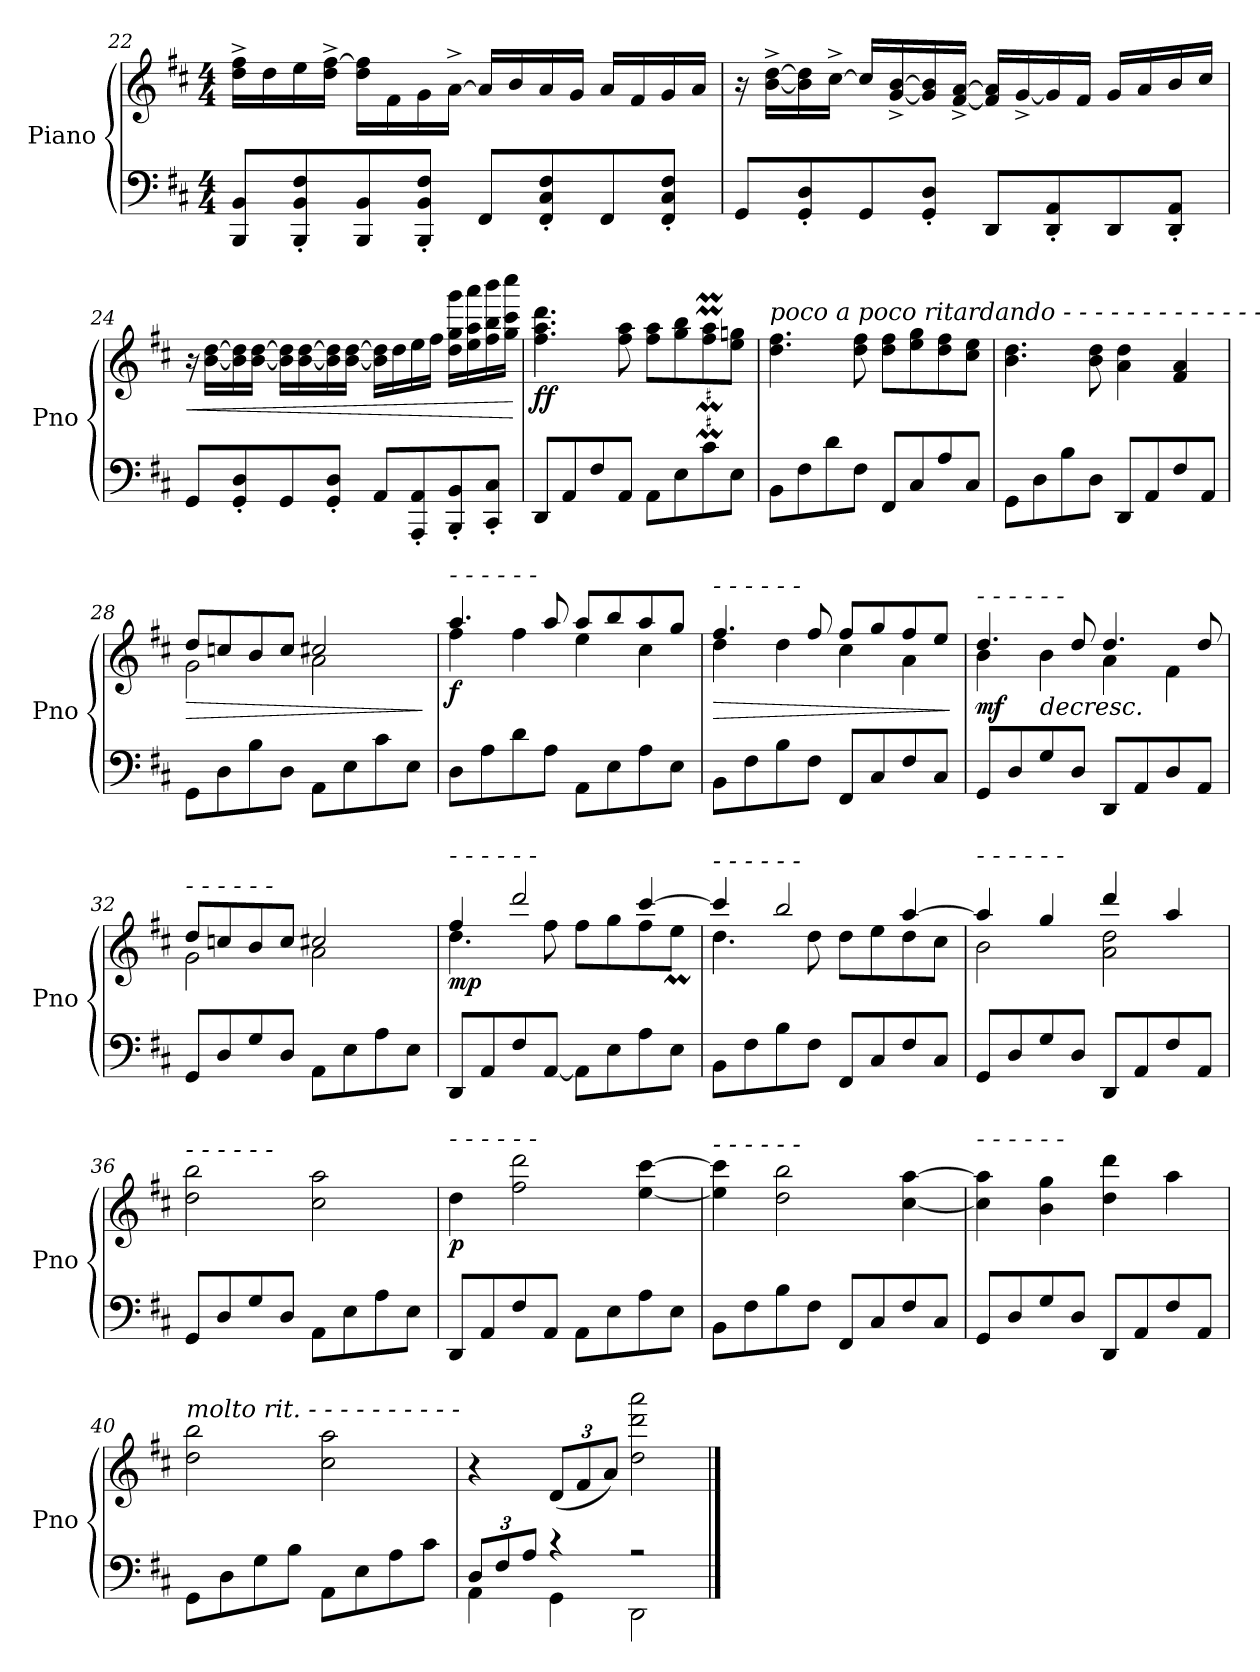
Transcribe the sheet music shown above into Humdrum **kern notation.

**kern	**kern	**dynam
*part1	*part1	*part1
*staff2	*staff1	*staff1/2
*I"Piano	*	*
*I'Pno	*	*
*clefF4	*clefG2	*
*k[f#c#]	*k[f#c#]	*
*M4/4	*M4/4	*
=22	=22	=22
8BBB/ 8BB/L	16dd\^ 16ff#\^LL	.
.	16dd\	.
8BBB/' 8BB/' 8F#/'	16ee\	.
.	16dd\^ [16ff#\^JJ	.
8BBB/ 8BB/	16dd\ 16ff#\]LL	.
.	16f#\	.
8BBB/' 8BB/' 8F#/'J	16g\	.
.	[16a^\JJ	.
8FF#/L	16a/LL]	.
.	16b/	.
8FF#/' 8C#/' 8F#/'	16a/	.
.	16g/JJ	.
8FF#/	16a/LL	.
.	16f#/	.
8FF#/' 8C#/' 8F#/'J	16g/	.
.	16a/JJ	.
!!LO:LB:g=z
=23	=23	=23
8GG/L	16r	.
.	[16b\^ [16dd\^LL	.
8GG/' 8D/'	16b\] 16dd\]	.
.	[16cc#^\JJ	.
8GG/	16cc#/LL]	.
.	[16g/^ [16b/^	.
8GG/' 8D/'J	16g/] 16b/]	.
.	[16f#/^ [16a/^JJ	.
8DD/L	16f#/] 16a/]LL	.
.	[16g^/	.
8DD/' 8AA/'	16g/]	.
.	16f#/JJ	.
8DD/	16g/LL	.
.	16a/	.
8DD/' 8AA/'J	16b/	.
.	16cc#/JJ	.
=24	=24	=24
!	!	!LO:HP:b
8GG/L	16r	<
.	[16b\ [16dd\LL	.
8GG/' 8D/'	16b\] 16dd\]	.
.	[16b\ [16dd\JJ	.
8GG/	16b\] 16dd\]LL	.
.	[16b\ [16dd\	.
8GG/' 8D/'J	16b\] 16dd\]	.
.	[16b\ [16dd\JJ	.
8AA/L	16b\] 16dd\]LL	.
.	16dd\	.
8AAA/' 8AA/'	16ee\	.
.	16ff#\JJ	.
8BBB/' 8BB/'	16dd\ 16gg\ 16ggg\LL	.
.	16ee\ 16aa\ 16aaa\	.
8CC#/' 8C#/'J	16ff#\ 16bb\ 16bbb\	.
.	16gg\ 16ccc#\ 16cccc#\JJ	.
.	.	[
!!LO:LB:g=z
=25	=25	=25
!	!	!LO:DY:b
8DD/L	4.ff#\ 4.aa\ 4.ddd\	ff
8AA/	.	.
8F#/	.	.
8AA/J	8ff#\ 8aa\	.
8AA\L	8ff#\ 8aa\L	.
8E\	8gg\ 8bb\	.
8c#\	8ff#\M 8aa\M	.
*	*MM98	*
8E\J	8ee\ 8gg\J	.
=26	=26	=26
!	!LO:TX:a:i:t=poco a poco ritardando   -   -   -   -   -   -   -   -   -   -    -   -   -   -   -   -   -    -   -   -   -   -	!
8BB\L	4.dd\ 4.ff#\	.
8F#\	.	.
8d\	.	.
8F#\J	8dd\ 8ff#\	.
8FF#/L	8dd\ 8ff#\L	.
8C#/	8ee\ 8gg\	.
8A/	8dd\ 8ff#\	.
8C#/J	8cc#\ 8ee\J	.
=27	=27	=27
8GG\L	4.b\ 4.dd\	.
8D\	.	.
8B\	.	.
8D\J	8b\ 8dd\	.
8DD/L	4a\ 4dd\	.
8AA/	.	.
8F#/	4f#/ 4a/	.
8AA/J	.	.
=28	=28	=28
!	!	!LO:HP:b
*	*^	*
8GG\L	8dd/L	2g\	>
8D\	8ccn/	.	.
8B\	8b/	.	.
*	*MM96	*	*
8D\J	8cc/J	.	.
8AA\L	2cc#X/	2a\	.
8E\	.	.	.
8c#\	.	.	.
8E\J	.	.	.
*	*v	*v	*
.	.	]
!!LO:PB:g=z
=29	=29	=29
*	*MM95	*
*	*^	*
!	!LO:TX:a:i:t=-   -   -   -   -   -	!	!
!	!	!	!LO:DY:b
8D\L	4.aa/	4ff#\	f
8A\	.	.	.
8d\	.	4ff#\	.
8A\J	8aa/	.	.
8AA\L	8aa/L	4ee\	.
8E\	8bb/	.	.
8A\	8aa/	4cc#\	.
8E\J	8gg/J	.	.
=30	=30	=30	=30
!	!LO:TX:a:i:t=-   -   -   -   -   -	!	!
!	!	!	!LO:HP:b
8BB\L	4.ff#/	4dd\	>
8F#\	.	.	.
8B\	.	4dd\	.
8F#\J	8ff#/	.	.
8FF#/L	8ff#/L	4cc#\	.
8C#/	8gg/	.	.
8F#/	8ff#/	4a\	.
*	*MM93	*	*
8C#/J	8ee/J	.	.
*	*v	*v	*
.	.	]
!!LO:LB:g=z
=31	=31	=31
*	*^	*
!	!LO:TX:a:i:t=-   -   -   -   -   -	!	!
!	!	!	!LO:DY:b
8GG/L	4.dd/	4b\	mf
8D/	.	.	.
!	!	!	!LO:HP:b
8G/	.	4b\	>
8D/J	8dd/	.	.
8DD/L	4.dd/	4a\	.
8AA/	.	.	.
8D/	.	4f#\	.
8AA/J	8dd/	.	.
=32	=32	=32	=32
!	!LO:TX:a:i:t=-   -   -   -   -   -	!	!
8GG/L	8dd/L	2g\	.
*	*MM91	*	*
8D/	8ccn/	.	.
8G/	8b/	.	.
8D/J	8cc/J	.	.
8AA\L	2cc#X/	2a\	.
8E\	.	.	.
8A\	.	.	.
8E\J	.	.	.
!!LO:LB:g=z	!!
=33	=33	=33	=33
!	!LO:TX:a:i:t=-   -   -   -   -   -	!	!
!	!	!	!LO:DY:b
8DD/L	4ff#/	4.dd\	mp
8AA/	.	.	.
8F#/	2ddd/	.	.
[8AA/J	.	8ff#\	.
8AA\L]	.	8ff#\L	.
8E\	.	8gg\	.
8A\	[4ccc#/	8ff#\	.
*	*MM90	*	*
8E\J	.	8eeM\J	.
=34	=34	=34	=34
!	!LO:TX:a:i:t=-   -   -   -   -   -	!	!
8BB\L	4ccc#/]	4.dd\	.
8F#\	.	.	.
8B\	2bb/	.	.
8F#\J	.	8dd\	.
8FF#/L	.	8dd\L	.
8C#/	.	8ee\	.
8F#/	[4aa/	8dd\	.
8C#/J	.	8cc#\J	.
=35	=35	=35	=35
*	*MM89	*	*
!	!LO:TX:a:i:t=-   -   -   -   -   -	!	!
8GG/L	4aa/]	2b\	.
8D/	.	.	.
8G/	4gg/	.	.
8D/J	.	.	.
8DD/L	4ddd/	2a\ 2dd\	.
8AA/	.	.	.
8F#/	4aa/	.	.
8AA/J	.	.	.
*	*v	*v	*
!!LO:LB:g=z
=36	=36	=36
!	!LO:TX:a:i:t=-   -   -   -   -   -	!
8GG/L	2dd\ 2bb\	.
8D/	.	.
8G/	.	.
8D/J	.	.
*	*MM88	*
8AA\L	2cc#\ 2aa\	.
8E\	.	.
8A\	.	.
8E\J	.	.
.	.	]
=37	=37	=37
*	*MM87	*
!	!LO:TX:a:i:t=-   -   -   -   -   -	!
!	!	!LO:DY:b
8DD/L	4dd\	p
8AA/	.	.
8F#/	2ff#\ 2ddd\	.
8AA/J	.	.
8AA\L	.	.
8E\	.	.
8A\	[4ee\ [4ccc#\	.
8E\J	.	.
=38	=38	=38
!	!LO:TX:a:i:t=-   -   -   -   -   -	!
8BB\L	4ee\] 4ccc#\]	.
8F#\	.	.
8B\	2dd\ 2bb\	.
8F#\J	.	.
8FF#/L	.	.
8C#/	.	.
8F#/	[4cc#\ [4aa\	.
8C#/J	.	.
!!LO:LB:g=z
=39	=39	=39
!	!LO:TX:a:i:t=-   -   -   -   -   -	!
8GG/L	4cc#\] 4aa\]	.
8D/	.	.
8G/	4b\ 4gg\	.
8D/J	.	.
*	*MM85	*
8DD/L	4dd\ 4ddd\	.
8AA/	.	.
8F#/	4aa\	.
8AA/J	.	.
=40	=40	=40
*	*MM83	*
!	!LO:TX:a:i:t=molto rit.  -   -   -   -   -   -   -   -   -   -	!
8GG\L	2dd\ 2bb\	.
8D\	.	.
8G\	.	.
8B\J	.	.
*	*MM78	*
8AA\L	2cc#\ 2aa\	.
8E\	.	.
8A\	.	.
8c#\J	.	.
=41	=41	=41
*Xbrackettup	*	*
*^	*	*
12D/L	4AA\	4r	.
12F#/	.	.	.
12A/J	.	.	.
*	*	*Xbrackettup	*
4r	4GG\	(12d/L	.
.	.	12f#/	.
*	*	*MM30	*
.	.	12a/J)	.
2r	2DD\	2dd\ 2ddd\ 2aaa\	.
*v	*v	*	*
==	==	==
*-	*-	*-
